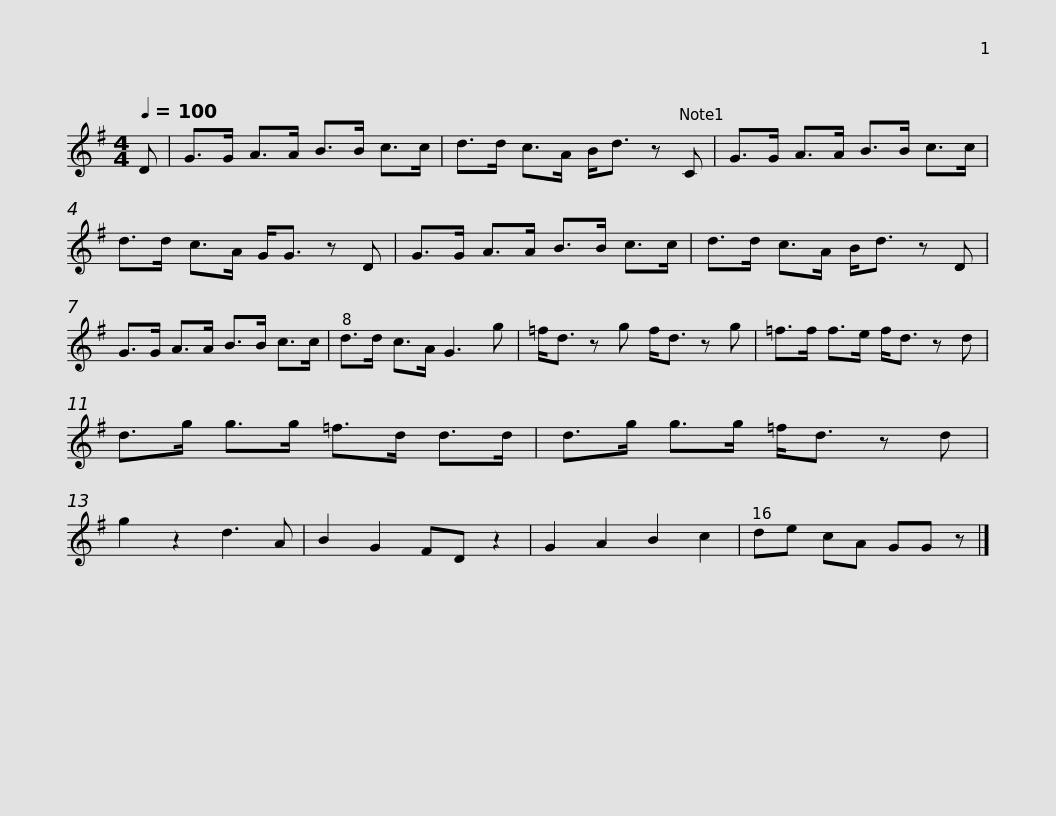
X:1
L:1/8
Q:1/4=100
M:4/4
I:linebreak $
K:G
V:1 treble
V:1
 D | G>G A>A B>B c>c | d>d c>A B<d z C | G>G A>A B>B c>c | d>d c>A G<G z D |$ %5
 G>G A>A B>B c>c | d>d c>A B<d z D | G>G A>A B>B c>c | d>d c>A G3 g | =f<d z g f<d z g |$ %10
 =f>f f>e f<d z d | d>g g>g =f>d d>d | d>g g>g =f<d z d | g2 z2 d3 A | B2 G2 FD z2 | %15
 G2 A2 B2 c2 |$ de cA GG z |] %17
